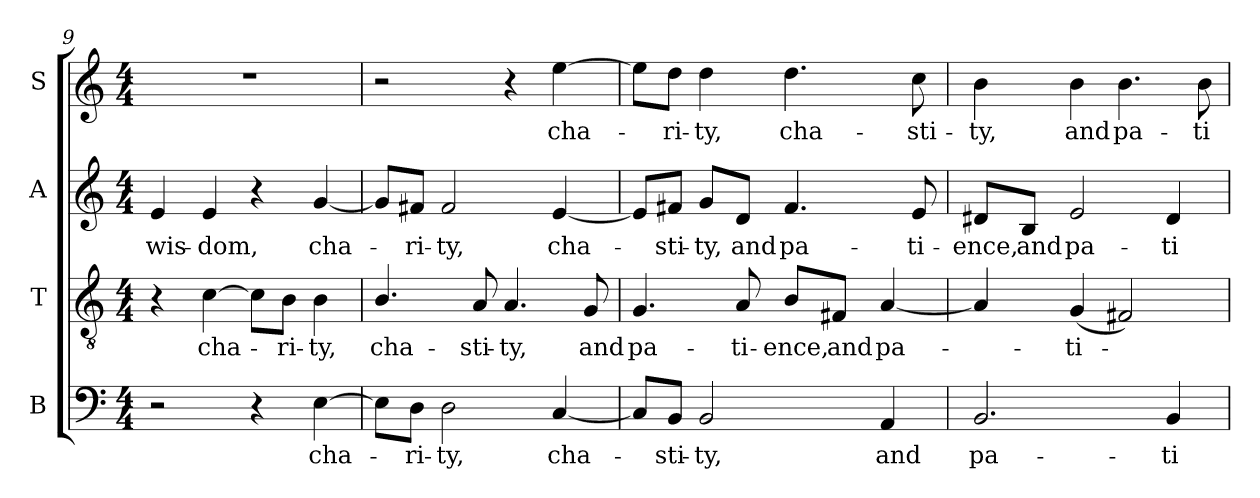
**kern	**text	**kern	**text	**kern	**text	**kern	**text
*part4	*part4	*part3	*part3	*part2	*part2	*part1	*part1
*staff4	*staff4	*staff3	*staff3	*staff2	*staff2	*staff1	*staff1
*I"B	*	*I"T	*	*I"A	*	*I"S	*
*I'B.	*	*I'T.	*	*I'A.	*	*I'S.	*
!!LO:LB:g=z
*clefF4	*	*clefGv2	*	*clefG2	*	*clefG2	*
*	*	*ITrd7c12	*	*	*	*	*
*k[]	*	*k[]	*	*k[]	*	*k[]	*
*C:	*	*C:	*	*C:	*	*C:	*
*M4/4	*	*M4/4	*	*M4/4	*	*M4/4	*
=9	=9	=9	=9	=9	=9	=9	=9
!	!	!	!	!	!LO:LY:b:color=#000000	!	!
2r	.	4r	.	4ei/	wis-	1r	.
!	!	!	!LO:LY:b:color=#000000	!	!	!	!
!	!	!	!	!	!LO:LY:b:color=#000000	!	!
.	.	[4Ci\	cha-	4ei/	-dom,	.	.
4r	.	8Ci\L]	.	4r	.	.	.
!	!	!	!LO:LY:b:color=#000000	!	!	!	!
.	.	8BBi\J	-ri-	.	.	.	.
!	!LO:LY:b:color=#000000	!	!	!	!	!	!
!	!	!	!LO:LY:b:color=#000000	!	!	!	!
!	!	!	!	!	!LO:LY:b:color=#000000	!	!
[4Ei\	cha-	4BBi\	-ty,	[4gi/	cha-	.	.
=10	=10	=10	=10	=10	=10	=10	=10
!	!	!	!LO:LY:b:color=#000000	!	!	!	!
8Ei\L]	.	4.BBi/	cha-	8gi/L]	.	2r	.
!	!LO:LY:b:color=#000000	!	!	!	!	!	!
!	!	!	!	!	!LO:LY:b:color=#000000	!	!
8Di\J	-ri-	.	.	8f#Xi/J	-ri-	.	.
!	!LO:LY:b:color=#000000	!	!	!	!	!	!
!	!	!	!	!	!LO:LY:b:color=#000000	!	!
2Di\	-ty,	.	.	2f#i/	-ty,	.	.
!	!	!	!LO:LY:b:color=#000000	!	!	!	!
.	.	8AAi/	-sti-	.	.	.	.
!	!	!	!LO:LY:b:color=#000000	!	!	!	!
.	.	4.AAi/	-ty,	.	.	4r	.
!	!LO:LY:b:color=#000000	!	!	!	!	!	!
!	!	!	!	!	!LO:LY:b:color=#000000	!	!
!	!	!	!	!	!	!	!LO:LY:b:color=#000000
[4Ci/	cha-	.	.	[4ei/	cha-	[4eei\	cha-
!	!	!	!LO:LY:b:color=#000000	!	!	!	!
.	.	8GGi/	and	.	.	.	.
=11	=11	=11	=11	=11	=11	=11	=11
!	!	!	!LO:LY:b:color=#000000	!	!	!	!
8Ci/L]	.	4.GGi/	pa-	8ei/L]	.	8eei\L]	.
!	!LO:LY:b:color=#000000	!	!	!	!	!	!
!	!	!	!	!	!LO:LY:b:color=#000000	!	!
!	!	!	!	!	!	!	!LO:LY:b:color=#000000
8BBi/J	-sti-	.	.	8f#Xi/J	-sti-	8ddi\J	-ri-
!	!LO:LY:b:color=#000000	!	!	!	!	!	!
!	!	!	!	!	!LO:LY:b:color=#000000	!	!
!	!	!	!	!	!	!	!LO:LY:b:color=#000000
2BBi/	-ty,	.	.	8gi/L	-ty,	4ddi\	-ty,
!	!	!	!LO:LY:b:color=#000000	!	!	!	!
!	!	!	!	!	!LO:LY:b:color=#000000	!	!
.	.	8AAi/	-ti-	8di/J	and	.	.
!	!	!	!LO:LY:b:color=#000000	!	!	!	!
!	!	!	!	!	!LO:LY:b:color=#000000	!	!
!	!	!	!	!	!	!	!LO:LY:b:color=#000000
.	.	8BBi/L	-ence,	4.f#i/	pa-	4.ddi\	cha-
!	!	!	!LO:LY:b:color=#000000	!	!	!	!
.	.	8FF#Xi/J	and	.	.	.	.
!	!LO:LY:b:color=#000000	!	!	!	!	!	!
!	!	!	!LO:LY:b:color=#000000	!	!	!	!
4AAi/	and	[4AAi/	pa-	.	.	.	.
!	!	!	!	!	!LO:LY:b:color=#000000	!	!
!	!	!	!	!	!	!	!LO:LY:b:color=#000000
.	.	.	.	8ei/	-ti-	8cci\	-sti-
=12	=12	=12	=12	=12	=12	=12	=12
!	!LO:LY:b:color=#000000	!	!	!	!	!	!
!	!	!	!	!	!LO:LY:b:color=#000000	!	!
!	!	!	!	!	!	!	!LO:LY:b:color=#000000
2.BBi/	pa-	4AAi/]	.	8d#Xi/L	-ence,	4bi\	-ty,
!	!	!	!	!	!LO:LY:b:color=#000000	!	!
.	.	.	.	8Bi/J	and	.	.
!	!	!	!LO:LY:b:color=#000000	!	!	!	!
!	!	!	!	!	!LO:LY:b:color=#000000	!	!
!	!	!	!	!	!	!	!LO:LY:b:color=#000000
.	.	(4GGi/	-ti-	2ei/	pa-	4bi\	and
!	!	!	!	!	!	!	!LO:LY:b:color=#000000
.	.	2FF#Xi/)	.	.	.	4.bi\	pa-
!	!LO:LY:b:color=#000000	!	!	!	!	!	!
!	!	!	!	!	!LO:LY:b:color=#000000	!	!
4BBi/	-ti-	.	.	4d#i/	-ti-	.	.
!	!	!	!	!	!	!	!LO:LY:b:color=#000000
.	.	.	.	.	.	8bi\	-ti-
=	=	=	=	=	=	=	=
*-	*-	*-	*-	*-	*-	*-	*-
